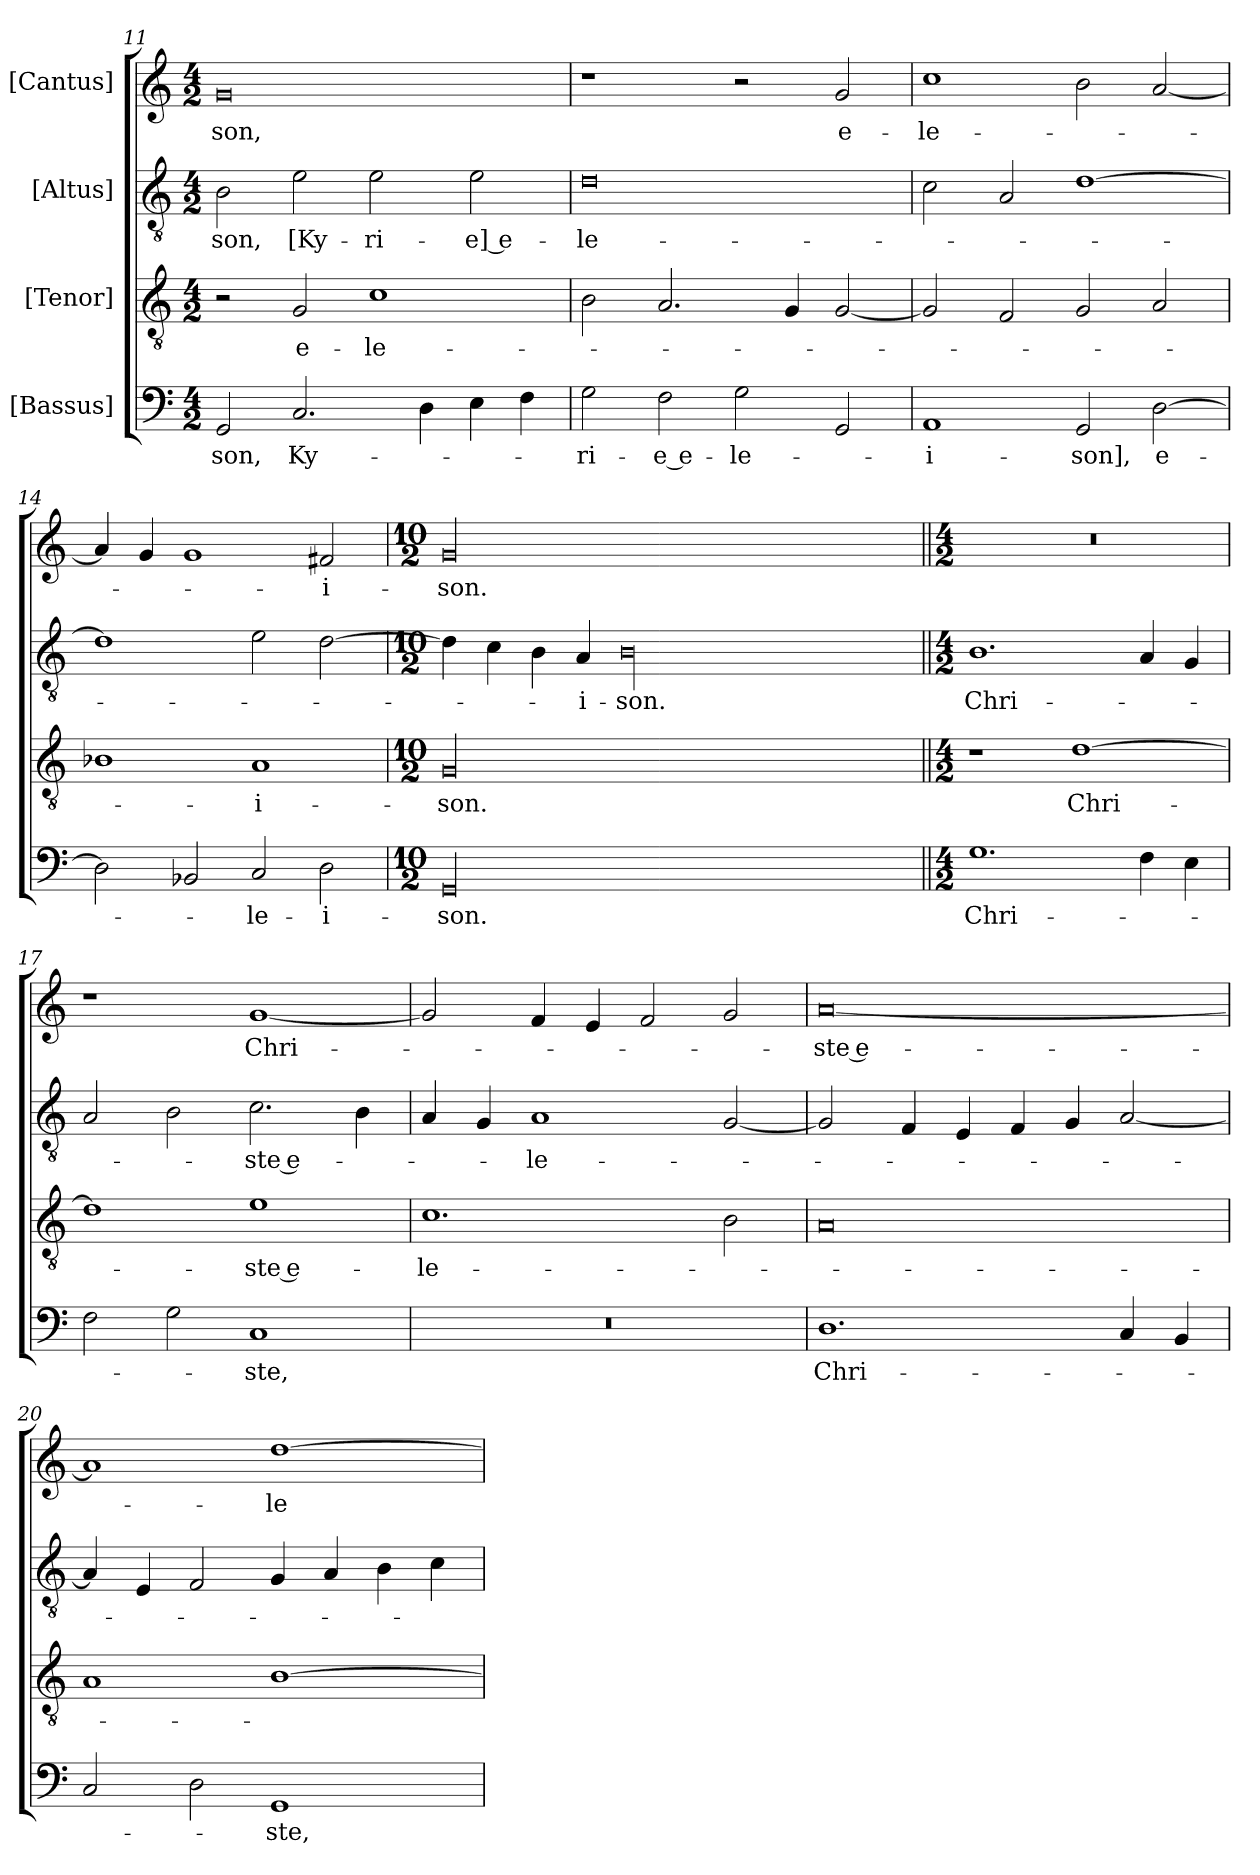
**kern	**text	**kern	**text	**kern	**text	**kern	**text
*part4	*part4	*part3	*part3	*part2	*part2	*part1	*part1
*staff4	*staff4	*staff3	*staff3	*staff2	*staff2	*staff1	*staff1
*I"[Bassus]	*	*I"[Tenor]	*	*I"[Altus]	*	*I"[Cantus]	*
*clefF4	*	*clefGv2	*	*clefGv2	*	*clefG2	*
*k[]	*	*k[]	*	*k[]	*	*k[]	*
*M4/2	*	*M4/2	*	*M4/2	*	*M4/2	*
=11	=11	=11	=11	=11	=11	=11	=11
2GG/	-son,	2r	.	2B\	-son,	0g/	-son,
2.C/	Ky-	2G/	e-	2e\	[Ky-	.	.
.	.	1c\	-le-	2e\	-ri-	.	.
4D\	.	.	.	.	.	.	.
4E\	.	.	.	2e\	-e] e-	.	.
4F\	.	.	.	.	.	.	.
=12	=12	=12	=12	=12	=12	=12	=12
2G\	-ri-	2B\	.	0d\	-le-	1r	.
2F\	-e e-	2.A/	.	.	.	.	.
2G\	-le-	.	.	.	.	2r	.
.	.	4G/	.	.	.	.	.
2GG/	.	[2G/	.	.	.	2g/	e-
=13	=13	=13	=13	=13	=13	=13	=13
1AA/	-i-	2G/]	.	2c\	.	1cc\	-le-
.	.	2F/	.	2A/	.	.	.
2GG/	-son],	2G/	.	[1d\	.	2b\	.
[2D\	e-	2A/	.	.	.	[2a/	.
=14	=14	=14	=14	=14	=14	=14	=14
2D\]	.	1B-X\	.	1d\]	.	4a/]	.
.	.	.	.	.	.	4g/	.
2BB-X/	.	.	.	.	.	1g/	.
2C/	-le-	1A/	-i-	2e\	.	.	.
2D\	-i-	.	.	[2d\	.	2f#X/	-i-
=15	=15	=15	=15	=15	=15	=15	=15
*M10/2	*	*M10/2	*	*M10/2	*	*M10/2	*
00GG/	-son.	00G/	-son.	4d\]	.	00g/	-son.
.	.	.	.	4c\	.	.	.
.	.	.	.	4B\	.	.	.
.	.	.	.	4A/	-i-	.	.
.	.	.	.	00B\	-son.	.	.
1ryy	.	1ryy	.	.	.	1ryy	.
=16||	=16||	=16||	=16||	=16||	=16||	=16||	=16||
*M4/2	*	*M4/2	*	*M4/2	*	*M4/2	*
1.G\	Chri-	1r	.	1.B\	Chri-	0r	.
.	.	[1d\	Chri-	.	.	.	.
4F\	.	.	.	4A/	.	.	.
4E\	.	.	.	4G/	.	.	.
=17	=17	=17	=17	=17	=17	=17	=17
2F\	.	1d\]	.	2A/	.	1r	.
2G\	.	.	.	2B\	.	.	.
1C/	-ste,	1e\	-ste e-	2.c\	-ste e-	[1g/	Chri-
.	.	.	.	4B\	.	.	.
=18	=18	=18	=18	=18	=18	=18	=18
0r	.	1.c\	-le-	4A/	.	2g/]	.
.	.	.	.	4G/	.	.	.
.	.	.	.	1A/	-le-	4f/	.
.	.	.	.	.	.	4e/	.
.	.	.	.	.	.	2f/	.
.	.	2B\	.	[2G/	.	2g/	.
=19	=19	=19	=19	=19	=19	=19	=19
1.D\	Chri-	0A/	.	2G/]	.	[0a/	-ste e-
.	.	.	.	4F/	.	.	.
.	.	.	.	4E/	.	.	.
.	.	.	.	4F/	.	.	.
.	.	.	.	4G/	.	.	.
4C/	.	.	.	[2A/	.	.	.
4BB/	.	.	.	.	.	.	.
=20	=20	=20	=20	=20	=20	=20	=20
2C/	.	1A/	.	4A/]	.	1a/]	.
.	.	.	.	4E/	.	.	.
2D\	.	.	.	2F/	.	.	.
1GG/	-ste,	[1B\	.	4G/	.	[1dd\	-le-
.	.	.	.	4A/	.	.	.
.	.	.	.	4B\	.	.	.
.	.	.	.	4c\	.	.	.
=	=	=	=	=	=	=	=
*-	*-	*-	*-	*-	*-	*-	*-
